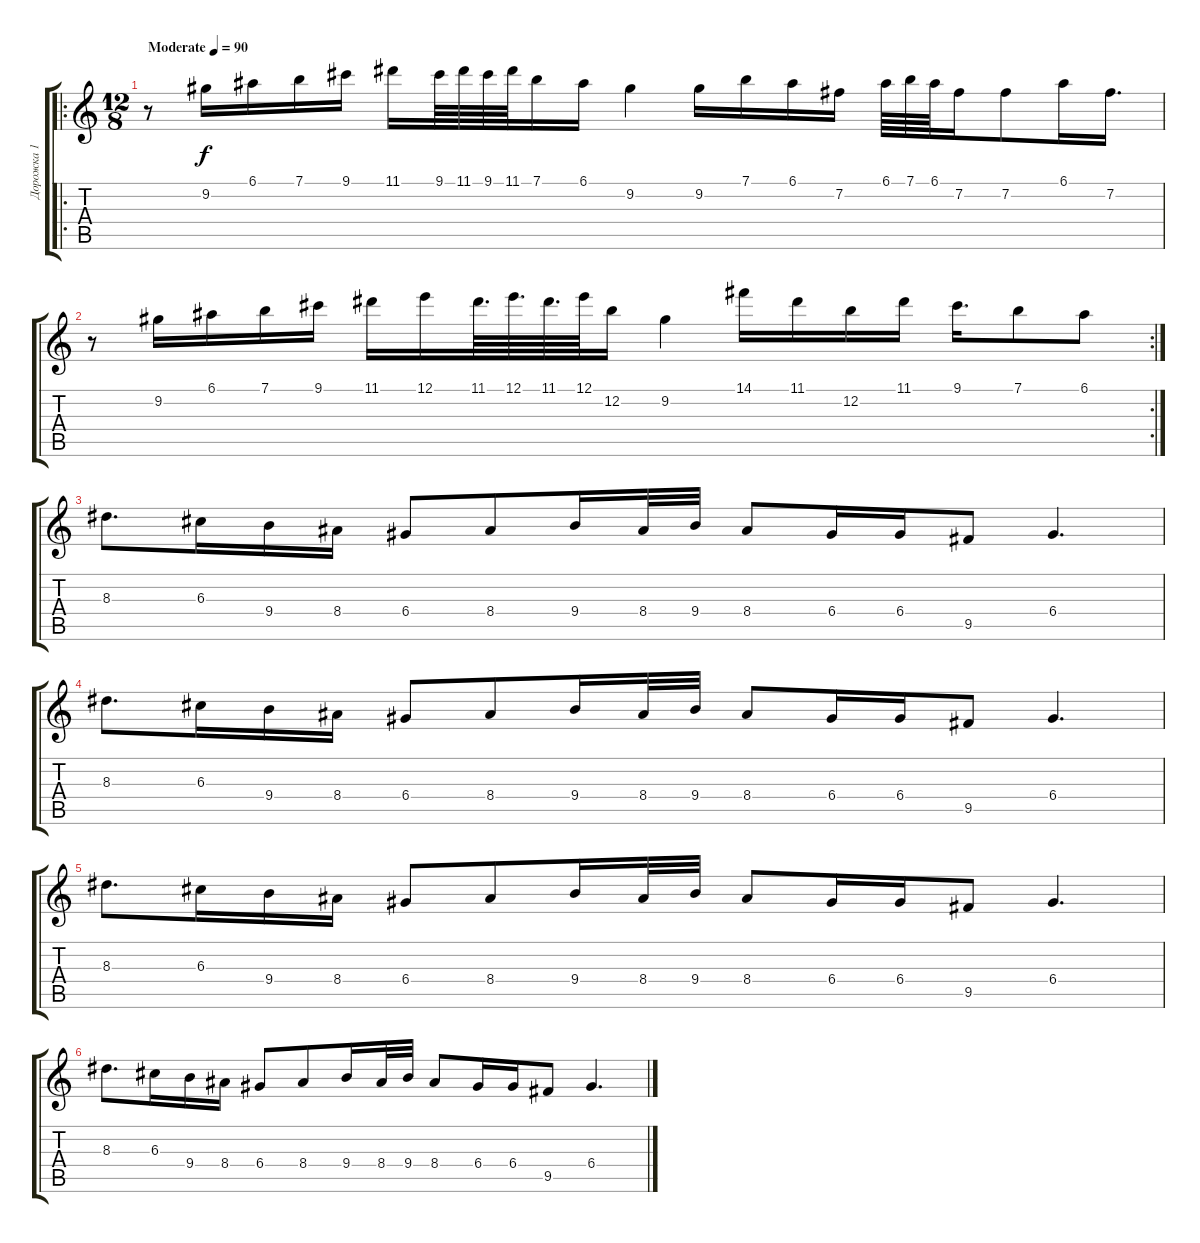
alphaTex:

\track ("Дорожка 1" "Дорожка 1") {instrument acousticguitarsteel}
\staff {score tabs}
\tuning (E4 B3 G3 D3 A2 E2) {hide}
\ro
\ts (12 8)
\tempo (90 "Moderate")
\clef g2
\ks c
r.8{dy f instrument acousticguitarsteel} 9.2.16 6.1.16 7.1.16 9.1.16 11.1.16 9.1.64 11.1.64 9.1.64 11.1.64 7.1.16 6.1.16 9.2.4 9.2.16 7.1.16 6.1.16 7.2.16 6.1.64 7.1.64 6.1.64 7.2.16 7.2.8 6.1.16 7.2.16{d} |
\rc 2
r.8 9.2.16 6.1.16 7.1.16 9.1.16 11.1.16 12.1.16 11.1.64{d} 12.1.64{d} 11.1.64{d} 12.1.64 12.2.16 9.2.4 14.1.16 11.1.16 12.2.16 11.1.16 9.1.16{d} 7.1.8 6.1.8 |
8.3.8{d} 6.3.16 9.4.16 8.4.16 6.4.8 8.4.8 9.4.16 8.4.32 9.4.32 8.4.8 6.4.16 6.4.16 9.5.8 6.4.4{d} |
8.3.8{d} 6.3.16 9.4.16 8.4.16 6.4.8 8.4.8 9.4.16 8.4.32 9.4.32 8.4.8 6.4.16 6.4.16 9.5.8 6.4.4{d} |
8.3.8{d} 6.3.16 9.4.16 8.4.16 6.4.8 8.4.8 9.4.16 8.4.32 9.4.32 8.4.8 6.4.16 6.4.16 9.5.8 6.4.4{d} |
8.3.8{d} 6.3.16 9.4.16 8.4.16 6.4.8 8.4.8 9.4.16 8.4.32 9.4.32 8.4.8 6.4.16 6.4.16 9.5.8 6.4.4{d}
